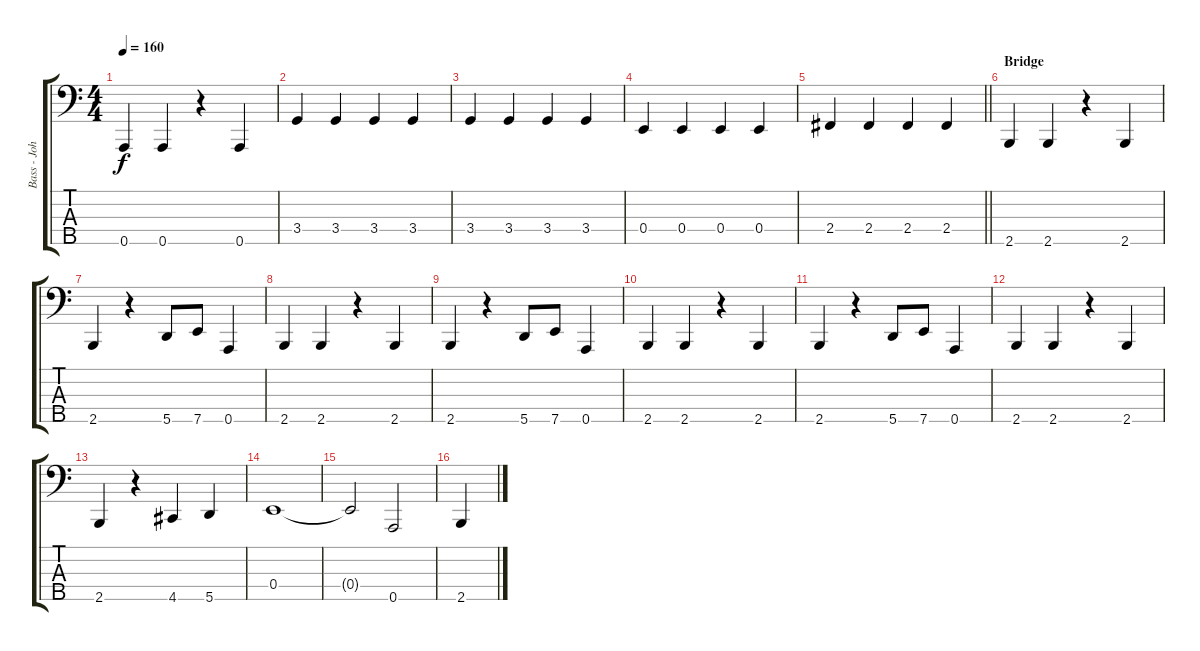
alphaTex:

\track ("Bass - John Cooper" "Bass - Joh") {instrument electricbassfinger}
\staff {score tabs}
\tuning (G2 D2 A1 E1 A0) {hide}
\ts (4 4)
\tempo 160
\clef f4
\ks c
0.5.4{dy f} 0.5.4 r.4 0.5.4 |
3.4.4 3.4.4 3.4.4 3.4.4 |
3.4.4 3.4.4 3.4.4 3.4.4 |
0.4.4 0.4.4 0.4.4 0.4.4 |
\barLineRight lightlight
2.4.4 2.4.4 2.4.4 2.4.4 |
\section ("" "Bridge")
2.5.4 2.5.4 r.4 2.5.4 |
2.5.4 r.4 5.5.8 7.5.8 0.5.4 |
2.5.4 2.5.4 r.4 2.5.4 |
2.5.4 r.4 5.5.8 7.5.8 0.5.4 |
2.5.4 2.5.4 r.4 2.5.4 |
2.5.4 r.4 5.5.8 7.5.8 0.5.4 |
2.5.4 2.5.4 r.4 2.5.4 |
2.5.4 r.4 4.5.4 5.5.4 |
0.4.1 |
0.4{t}.2 0.5.2 |
2.5.4
